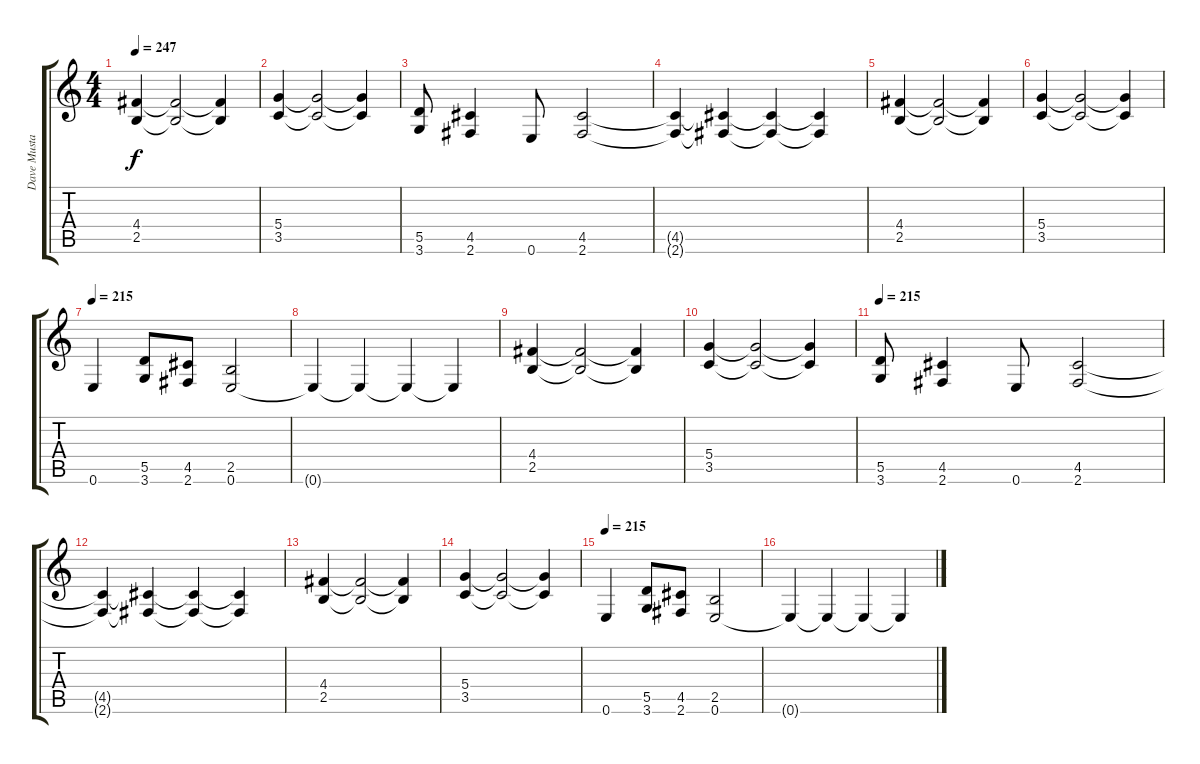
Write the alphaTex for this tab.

\track ("Dave Mustaine (Rhythm Guitar)" "Dave Musta") {instrument distortionguitar}
\staff {score tabs}
\tuning (E4 B3 G3 D3 A2 E2) {hide}
\ts (4 4)
\tempo 247
\tempo 215
\tempo 247
\clef g2
\ks c
(4.4 2.5).4{dy f instrument distortionguitar} (4.4{t} 2.5{t}).2 (4.4{t} 2.5{t}).4 |
(5.4 3.5).4 (5.4{t} 3.5{t}).2 (5.4{t} 3.5{t}).4 |
(5.5 3.6).8 (4.5 2.6).4 0.6.8 (4.5 2.6).2 |
(4.5{t} 2.6{t}).4 (4.5{t} 2.6{t}).4 (4.5{t} 2.6{t}).4 (4.5{t} 2.6{t}).4 |
(4.4 2.5).4 (4.4{t} 2.5{t}).2 (4.4{t} 2.5{t}).4 |
(5.4 3.5).4 (5.4{t} 3.5{t}).2 (5.4{t} 3.5{t}).4 |
\tempo 215
0.6.4 (5.5 3.6).8 (4.5 2.6).8 (2.5 0.6).2 |
0.6{t}.4 0.6{t}.4 0.6{t}.4 0.6{t}.4 |
(4.4 2.5).4 (4.4{t} 2.5{t}).2 (4.4{t} 2.5{t}).4 |
(5.4 3.5).4 (5.4{t} 3.5{t}).2 (5.4{t} 3.5{t}).4 |
\tempo 215
(5.5 3.6).8 (4.5 2.6).4 0.6.8 (4.5 2.6).2 |
(4.5{t} 2.6{t}).4 (4.5{t} 2.6{t}).4 (4.5{t} 2.6{t}).4 (4.5{t} 2.6{t}).4 |
(4.4 2.5).4 (4.4{t} 2.5{t}).2 (4.4{t} 2.5{t}).4 |
(5.4 3.5).4 (5.4{t} 3.5{t}).2 (5.4{t} 3.5{t}).4 |
\tempo 215
0.6.4 (5.5 3.6).8 (4.5 2.6).8 (2.5 0.6).2 |
0.6{t}.4 0.6{t}.4 0.6{t}.4 0.6{t}.4
